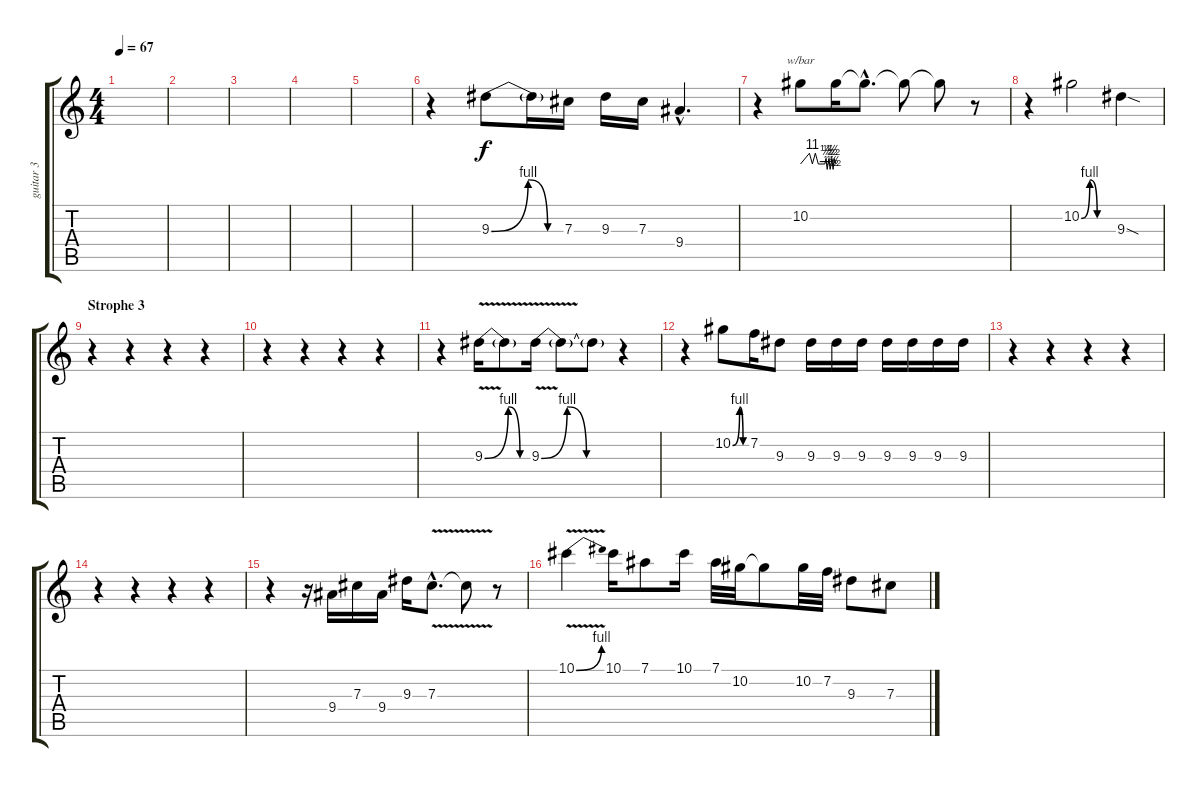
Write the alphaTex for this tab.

\track ("guitar 3" "guitar 3") {instrument overdrivenguitar}
\staff {score tabs}
\tuning (Eb4 Bb3 Gb3 Db3 Ab2 Db2) {hide}
\ts (4 4)
\tempo 67
\clef g2
\ks c
|
|
|
|
|
r.4 9.3{be (custom 0 0 30 4 46 0 60 0)}.8 9.3{t}.16 7.3.16 9.3.16 7.3.16 9.4{hac}.4{d} |
r.4 10.2.8{tbe (custom default 0 0 15 4 20 0 25 4 30 0 41 0 43 2 45 -2 48 2 50 -2 53 2 55 -2 57 2 60 0)} 10.2{t}.16 10.2{hac t}.8{d} 10.2{t}.8 10.2{t}.8 r.8 |
r.4 10.2{be (custom 0 0 16 4 30 0 60 0)}.2 9.3{sod}.4 |
\section ("" "Strophe 3")
r.4 r.4 r.4 r.4 |
r.4 r.4 r.4 r.4 |
r.4 9.3{be (custom 0 0 30 4 45 0 60 0) v}.16 9.3{t}.8 9.3{be (custom 0 0 20 4 35 0 45 0 60 0) v}.16 9.3{t}.8 9.3{t}.8 r.4 |
r.4 10.2{be (custom 0 0 30 4 45 0 60 0)}.8 7.2.16 9.3.8 9.3.16 9.3.16 9.3.16 9.3.16 9.3.16 9.3.16 9.3.16 |
r.4 r.4 r.4 r.4 |
r.4 r.4 r.4 r.4 |
r.4 r.16 9.4.16 7.3.16 9.4.16 9.3.16 7.3{v hac}.8{d} 7.3{t}.8 r.8 |
10.1{be (bend 0 0 60 4) v}.4 10.1.16 7.1.8 10.1.16 7.1.32 10.2.32 10.2{t}.8 10.2.32 7.2.32 9.3.8 7.3.8
